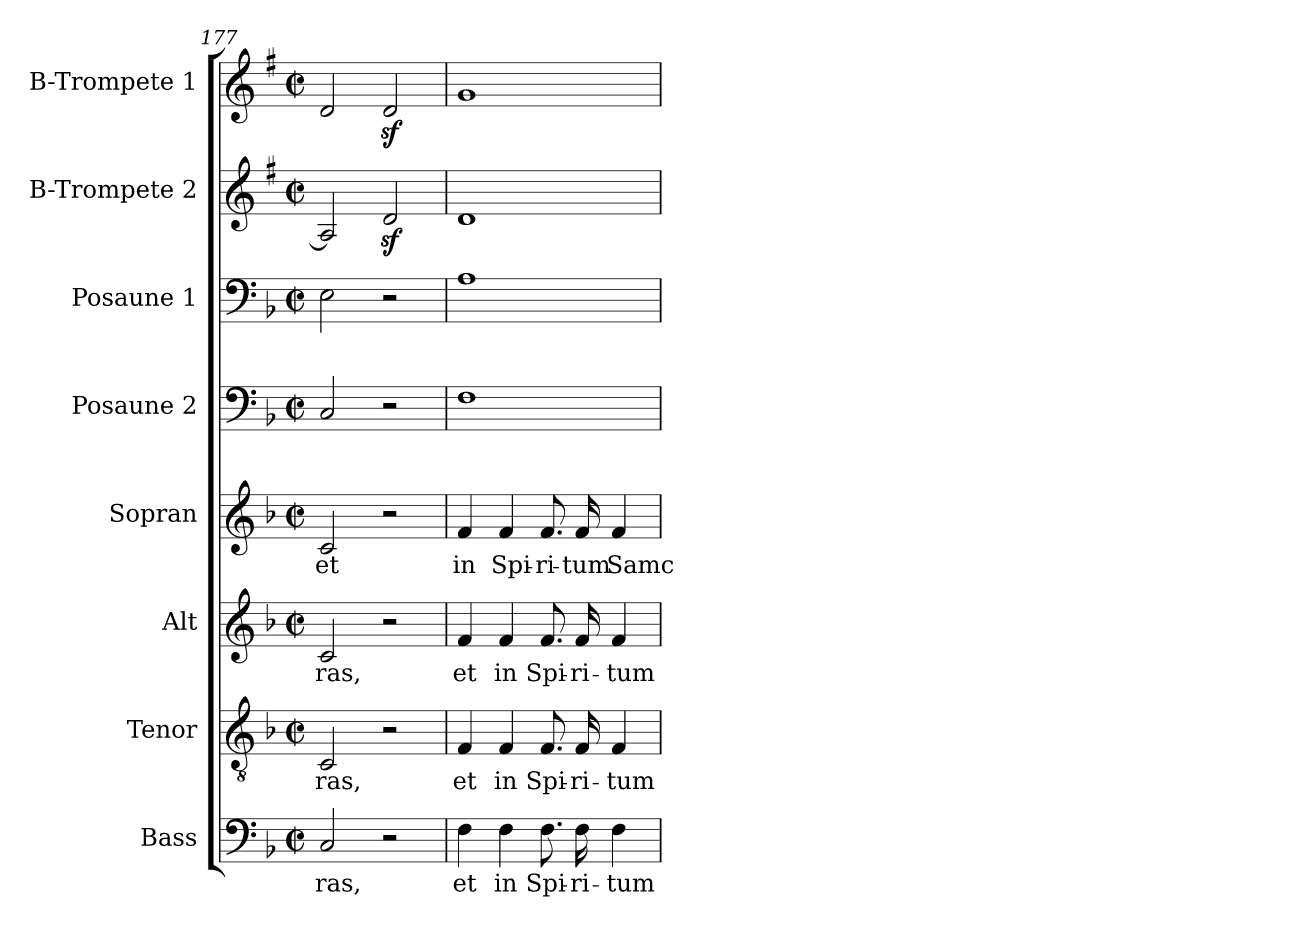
**kern	**text	**kern	**text	**kern	**text	**kern	**text	**kern	**kern	**kern	**kern
*part8	*part8	*part7	*part7	*part6	*part6	*part5	*part5	*part4	*part3	*part2	*part1
*staff8	*staff8	*staff7	*staff7	*staff6	*staff6	*staff5	*staff5	*staff4	*staff3	*staff2	*staff1
*I"Bass	*	*I"Tenor	*	*I"Alt	*	*I"Sopran	*	*I"Posaune 2	*I"Posaune 1	*I"B-Trompete 2	*I"B-Trompete 1
*I'B.	*	*I'T.	*	*I'A.	*	*I'S.	*	*I'Pos. 2	*I'Pos. 1	*I'B Trp. 2	*I'B Trp. 1
*clefF4	*	*clefGv2	*	*clefG2	*	*clefG2	*	*clefF4	*clefF4	*clefG2	*clefG2
*	*	*	*	*	*	*	*	*	*	*ITrd1c2	*ITrd1c2
*k[b-]	*	*k[b-]	*	*k[b-]	*	*k[b-]	*	*k[b-]	*k[b-]	*k[b-]	*k[b-]
*F:	*	*F:	*	*F:	*	*F:	*	*F:	*F:	*F:	*F:
*M2/2	*	*M2/2	*	*M2/2	*	*M2/2	*	*M2/2	*M2/2	*M2/2	*M2/2
*met(c|)	*	*met(c|)	*	*met(c|)	*	*met(c|)	*	*met(c|)	*met(c|)	*met(c|)	*met(c|)
=177	=177	=177	=177	=177	=177	=177	=177	=177	=177	=177	=177
!	!LO:LY:b	!	!LO:LY:b	!	!LO:LY:b	!	!LO:LY:b	!	!	!	!
2C/	-ras,	2C/	-ras,	2c/	-ras,	2c/	et	2C/	2E\	2G/]	2c/
2r	.	2r	.	2r	.	2r	.	2r	2r	2cz</	2cz</
=178	=178	=178	=178	=178	=178	=178	=178	=178	=178	=178	=178
!	!LO:LY:b	!	!LO:LY:b	!	!LO:LY:b	!	!LO:LY:b	!	!	!	!
4F\	et	4F/	et	4f/	et	4f/	in	1F	1A	1c	1f
!	!LO:LY:b	!	!LO:LY:b	!	!LO:LY:b	!	!LO:LY:b	!	!	!	!
4F\	in	4F/	in	4f/	in	4f/	Spi-	.	.	.	.
!	!LO:LY:b	!	!LO:LY:b	!	!LO:LY:b	!	!LO:LY:b	!	!	!	!
8.F\	Spi-	8.F/	Spi-	8.f/	Spi-	8.f/	-ri-	.	.	.	.
!	!LO:LY:b	!	!LO:LY:b	!	!LO:LY:b	!	!LO:LY:b	!	!	!	!
16F\	-ri-	16F/	-ri-	16f/	-ri-	16f/	-tum	.	.	.	.
!	!LO:LY:b	!	!LO:LY:b	!	!LO:LY:b	!	!LO:LY:b	!	!	!	!
4F\	-tum	4F/	-tum	4f/	-tum	4f/	Samc-	.	.	.	.
=	=	=	=	=	=	=	=	=	=	=	=
*-	*-	*-	*-	*-	*-	*-	*-	*-	*-	*-	*-
